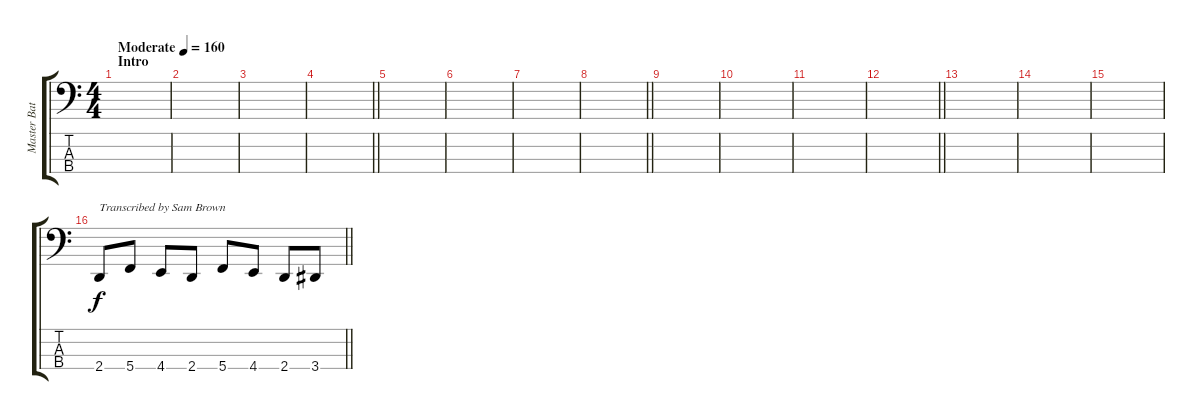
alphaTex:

\track ("Master Bates" "Master Bat") {instrument electricbassfinger}
\staff {score tabs}
\tuning (F2 C2 G1 C1) {hide}
\ts (4 4)
\section ("" "Intro")
\tempo (160 "Moderate")
\clef f4
\ks c
|
|
|
\barLineRight lightlight
|
\section ("" "")
|
|
|
\barLineRight lightlight
|
\section ("" "")
|
|
|
\barLineRight lightlight
|
\section ("" "")
|
|
|
\barLineRight lightlight
2.4.8{txt "Transcribed by Sam Brown"} 5.4.8 4.4.8 2.4.8 5.4.8 4.4.8 2.4.8 3.4.8
